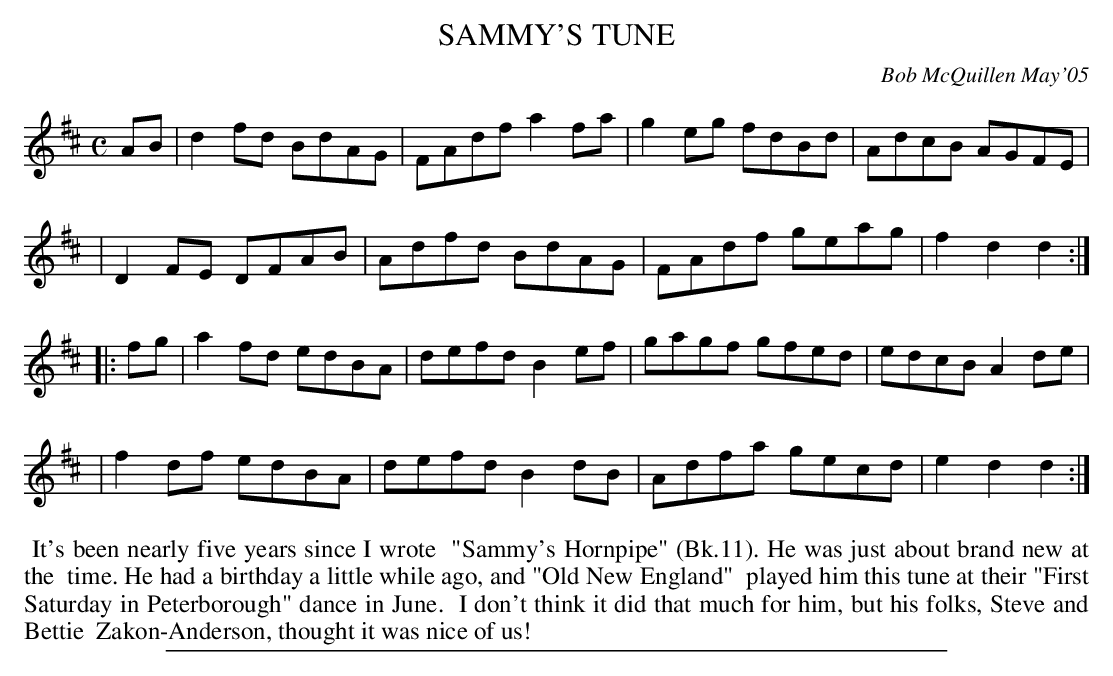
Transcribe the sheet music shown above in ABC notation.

X:1
T: SAMMY'S TUNE
C: Bob McQuillen May'05
M: C
L: 1/8
K: D
AB \
| d2fd BdAG | FAdf a2fa | g2eg fdBd | AdcB AGFE |
| D2FE DFAB | Adfd BdAG | FAdf geag | f2d2 d2 :|
|: fg \
| a2fd edBA | defd B2ef | gagf gfed | edcB A2de |
| f2df edBA | defd B2dB | Adfa gecd | e2d2 d2 :|
